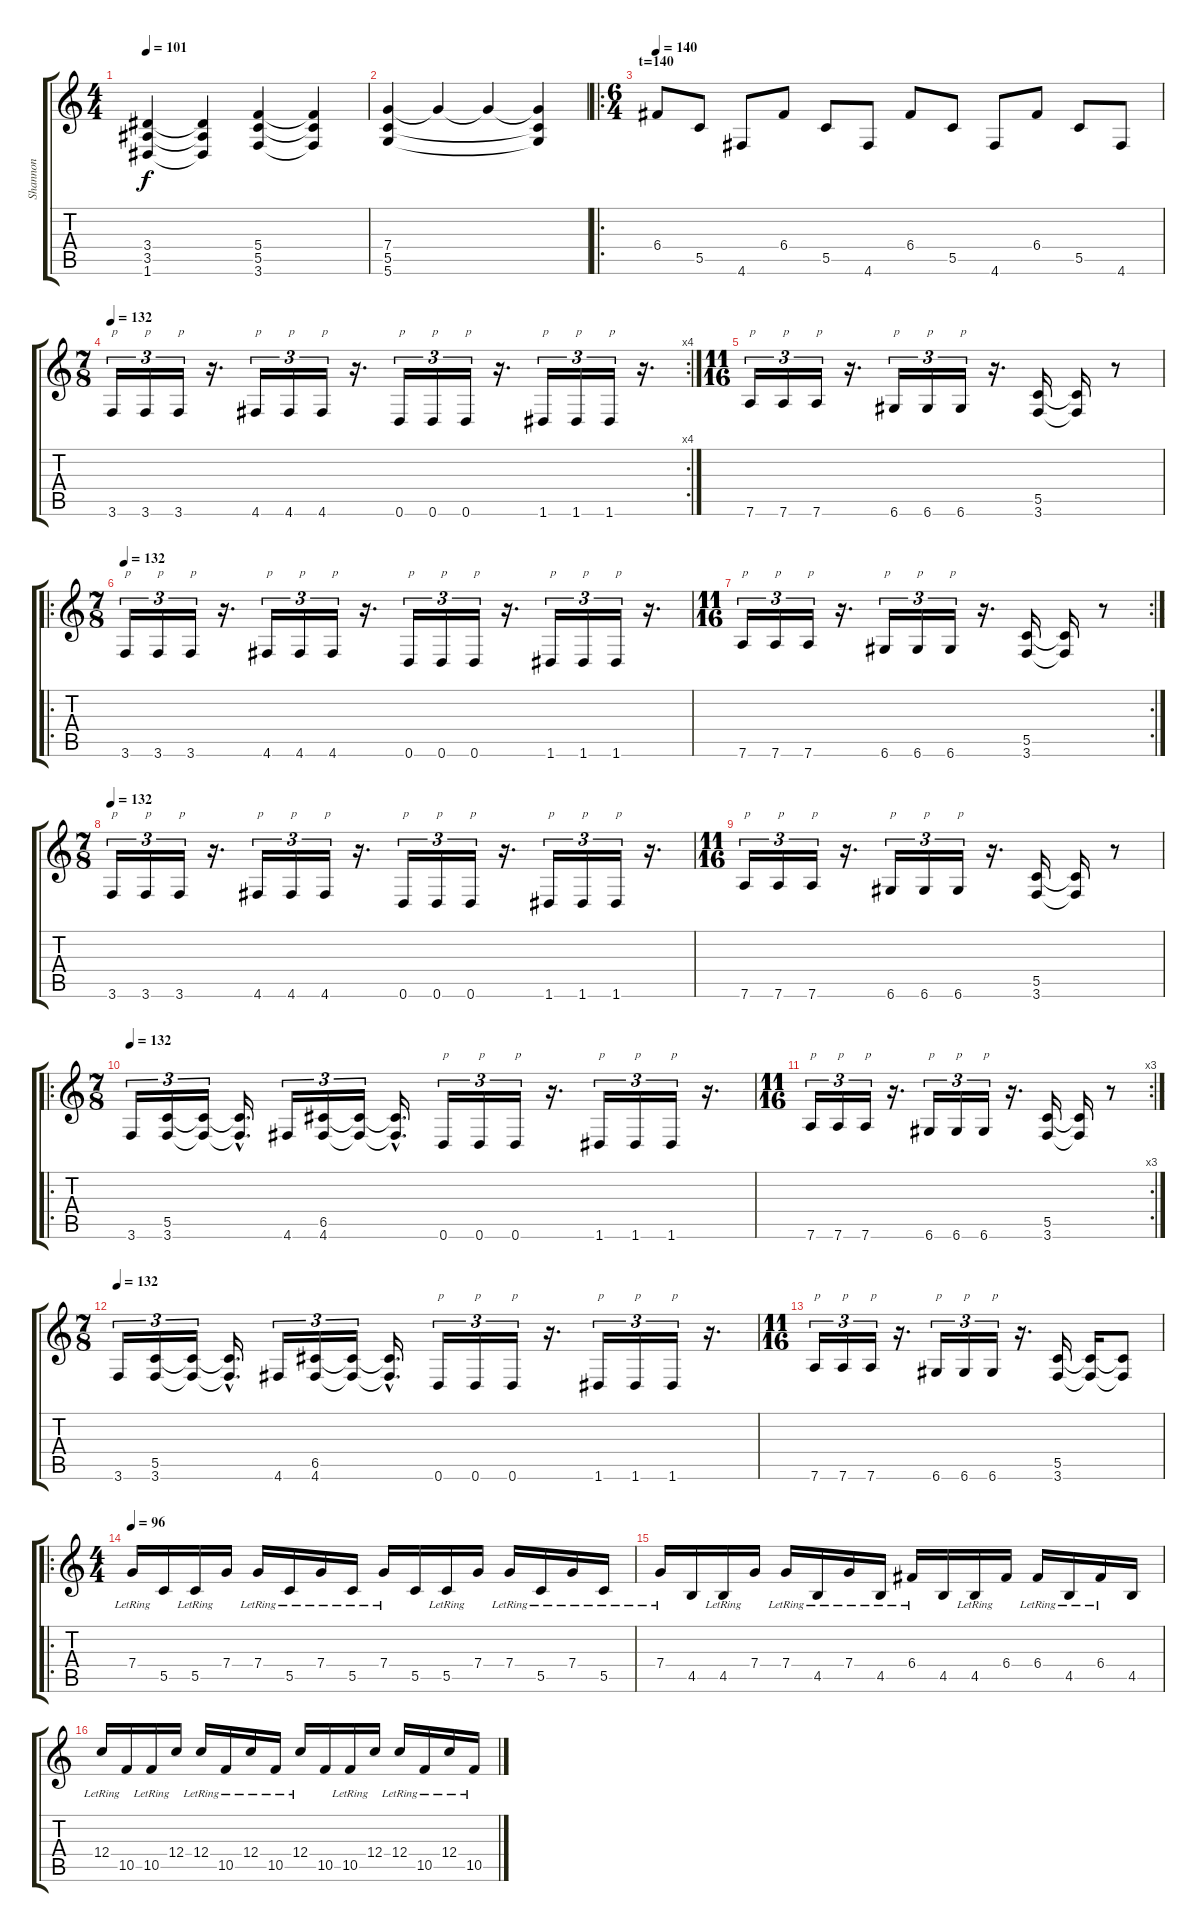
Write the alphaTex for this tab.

\track ("Shannon" "Shannon") {instrument distortionguitar}
\staff {score tabs}
\tuning (D4 A3 F3 C3 G2 D2) {hide}
\ts (4 4)
\tempo 101
\clef g2
\ks c
(3.4 3.5 1.6).4{dy f} (3.4{t} 3.5{t} 1.6{t}).4 (5.4 5.5 3.6).4 (5.4{t} 5.5{t} 3.6{t}).4 |
(7.4 5.5 5.6).4 7.4{t}.4 7.4{t}.4 (7.4{t} 5.5{t} 5.6{t}).4 |
\ro
\ts (6 4)
\section ("" "t=140")
\tempo 140
6.4.8 5.5.8 4.6.8 6.4.8 5.5.8 4.6.8 6.4.8 5.5.8 4.6.8 6.4.8 5.5.8 4.6.8 |
\rc 4
\ts (7 8)
\tempo 132
3.6.16{tu (3 2) txt "p"} 3.6.16{tu (3 2) txt "p"} 3.6.16{tu (3 2) txt "p"} r.16{d} 4.6.16{tu (3 2) txt "p"} 4.6.16{tu (3 2) txt "p"} 4.6.16{tu (3 2) txt "p"} r.16{d} 0.6.16{tu (3 2) txt "p"} 0.6.16{tu (3 2) txt "p"} 0.6.16{tu (3 2) txt "p"} r.16{d} 1.6.16{tu (3 2) txt "p"} 1.6.16{tu (3 2) txt "p"} 1.6.16{tu (3 2) txt "p"} r.16{d} |
\ts (11 16)
7.6.16{tu (3 2) txt "p"} 7.6.16{tu (3 2) txt "p"} 7.6.16{tu (3 2) txt "p"} r.16{d} 6.6.16{tu (3 2) txt "p"} 6.6.16{tu (3 2) txt "p"} 6.6.16{tu (3 2) txt "p"} r.16{d} (5.5 3.6).16 (5.5{t} 3.6{t}).16 r.8 |
\ro
\ts (7 8)
\tempo 132
3.6.16{tu (3 2) txt "p"} 3.6.16{tu (3 2) txt "p"} 3.6.16{tu (3 2) txt "p"} r.16{d} 4.6.16{tu (3 2) txt "p"} 4.6.16{tu (3 2) txt "p"} 4.6.16{tu (3 2) txt "p"} r.16{d} 0.6.16{tu (3 2) txt "p"} 0.6.16{tu (3 2) txt "p"} 0.6.16{tu (3 2) txt "p"} r.16{d} 1.6.16{tu (3 2) txt "p"} 1.6.16{tu (3 2) txt "p"} 1.6.16{tu (3 2) txt "p"} r.16{d} |
\rc 2
\ts (11 16)
7.6.16{tu (3 2) txt "p"} 7.6.16{tu (3 2) txt "p"} 7.6.16{tu (3 2) txt "p"} r.16{d} 6.6.16{tu (3 2) txt "p"} 6.6.16{tu (3 2) txt "p"} 6.6.16{tu (3 2) txt "p"} r.16{d} (5.5 3.6).16 (5.5{t} 3.6{t}).16 r.8 |
\ts (7 8)
\tempo 132
3.6.16{tu (3 2) txt "p"} 3.6.16{tu (3 2) txt "p"} 3.6.16{tu (3 2) txt "p"} r.16{d} 4.6.16{tu (3 2) txt "p"} 4.6.16{tu (3 2) txt "p"} 4.6.16{tu (3 2) txt "p"} r.16{d} 0.6.16{tu (3 2) txt "p"} 0.6.16{tu (3 2) txt "p"} 0.6.16{tu (3 2) txt "p"} r.16{d} 1.6.16{tu (3 2) txt "p"} 1.6.16{tu (3 2) txt "p"} 1.6.16{tu (3 2) txt "p"} r.16{d} |
\ts (11 16)
7.6.16{tu (3 2) txt "p"} 7.6.16{tu (3 2) txt "p"} 7.6.16{tu (3 2) txt "p"} r.16{d} 6.6.16{tu (3 2) txt "p"} 6.6.16{tu (3 2) txt "p"} 6.6.16{tu (3 2) txt "p"} r.16{d} (5.5 3.6).16 (5.5{t} 3.6{t}).16 r.8 |
\ro
\ts (7 8)
\tempo 132
3.6.16{tu (3 2)} (5.5 3.6).16{tu (3 2)} (5.5{t} 3.6{t}).16{tu (3 2)} (5.5{hac t} 3.6{hac t}).16{d} 4.6.16{tu (3 2)} (6.5 4.6).16{tu (3 2)} (6.5{t} 4.6{t}).16{tu (3 2)} (6.5{hac t} 4.6{hac t}).16{d} 0.6.16{tu (3 2) txt "p"} 0.6.16{tu (3 2) txt "p"} 0.6.16{tu (3 2) txt "p"} r.16{d} 1.6.16{tu (3 2) txt "p"} 1.6.16{tu (3 2) txt "p"} 1.6.16{tu (3 2) txt "p"} r.16{d} |
\rc 3
\ts (11 16)
7.6.16{tu (3 2) txt "p"} 7.6.16{tu (3 2) txt "p"} 7.6.16{tu (3 2) txt "p"} r.16{d} 6.6.16{tu (3 2) txt "p"} 6.6.16{tu (3 2) txt "p"} 6.6.16{tu (3 2) txt "p"} r.16{d} (5.5 3.6).16 (5.5{t} 3.6{t}).16 r.8 |
\ts (7 8)
\tempo 132
3.6.16{tu (3 2)} (5.5 3.6).16{tu (3 2)} (5.5{t} 3.6{t}).16{tu (3 2)} (5.5{hac t} 3.6{hac t}).16{d} 4.6.16{tu (3 2)} (6.5 4.6).16{tu (3 2)} (6.5{t} 4.6{t}).16{tu (3 2)} (6.5{hac t} 4.6{hac t}).16{d} 0.6.16{tu (3 2) txt "p"} 0.6.16{tu (3 2) txt "p"} 0.6.16{tu (3 2) txt "p"} r.16{d} 1.6.16{tu (3 2) txt "p"} 1.6.16{tu (3 2) txt "p"} 1.6.16{tu (3 2) txt "p"} r.16{d} |
\ts (11 16)
7.6.16{tu (3 2) txt "p"} 7.6.16{tu (3 2) txt "p"} 7.6.16{tu (3 2) txt "p"} r.16{d} 6.6.16{tu (3 2) txt "p"} 6.6.16{tu (3 2) txt "p"} 6.6.16{tu (3 2) txt "p"} r.16{d} (5.5 3.6).16 (5.5{t} 3.6{t}).16 (5.5{t} 3.6{t}).8 |
\ro
\ts (4 4)
\tempo 96
7.4{lr}.16 5.5.16 5.5{lr}.16 7.4.16 7.4{lr}.16 5.5{lr}.16 7.4{lr}.16 5.5{lr}.16 7.4{lr}.16 5.5.16 5.5{lr}.16 7.4.16 7.4{lr}.16 5.5{lr}.16 7.4{lr}.16 5.5{lr}.16 |
7.4{lr}.16 4.5.16 4.5{lr}.16 7.4.16 7.4{lr}.16 4.5{lr}.16 7.4{lr}.16 4.5{lr}.16 6.4{lr}.16 4.5.16 4.5{lr}.16 6.4.16 6.4{lr}.16 4.5{lr}.16 6.4{lr}.16 4.5.16 |
12.4{lr}.16 10.5.16 10.5{lr}.16 12.4.16 12.4{lr}.16 10.5{lr}.16 12.4{lr}.16 10.5{lr}.16 12.4{lr}.16 10.5.16 10.5{lr}.16 12.4.16 12.4{lr}.16 10.5{lr}.16 12.4{lr}.16 10.5{lr}.16
